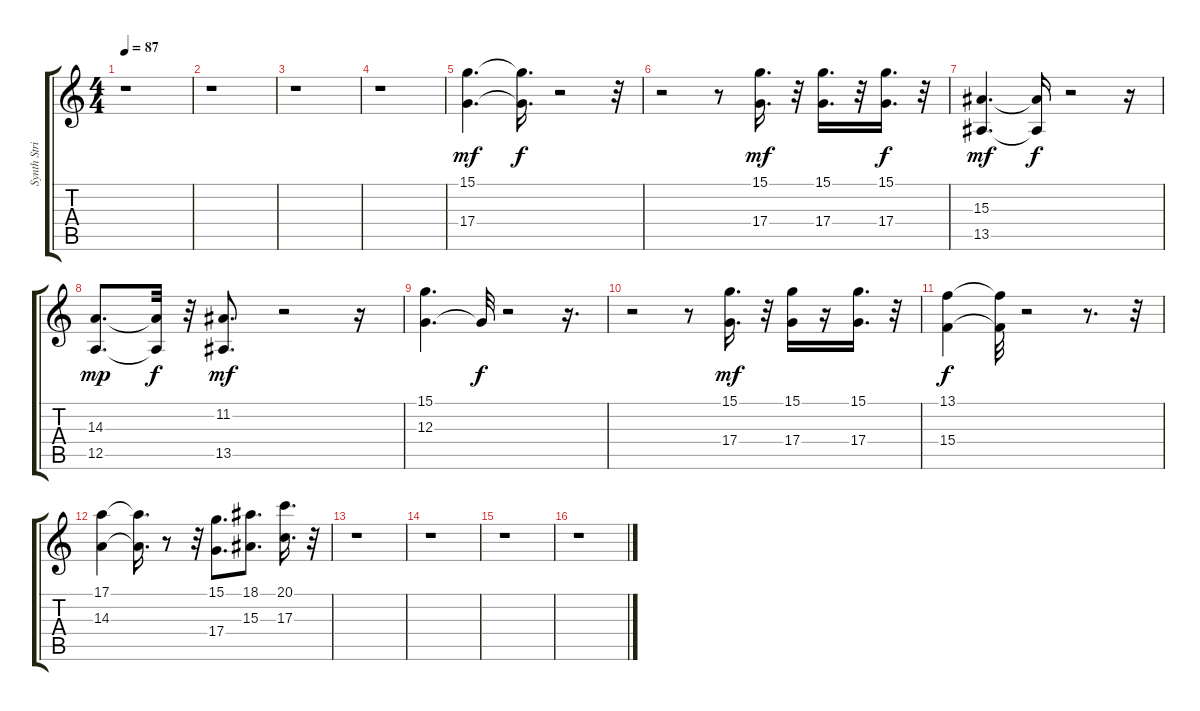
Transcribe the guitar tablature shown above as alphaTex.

\track ("Synth Stri" "Synth Stri") {instrument synthstrings1}
\staff {score tabs}
\tuning (E4 B3 G3 D3 A2 E2) {hide}
\ts (4 4)
\tempo 87
\clef g2
\ks c
r.1{dy f} |
r.1 |
r.1 |
r.1 |
(15.1 17.4).4{d dy mf} (15.1{t} 17.4{t}).16{d dy f} r.2 r.32 |
r.2 r.8 (15.1 17.4).16{d dy mf} r.32 (15.1 17.4).16{d} r.32 (15.1 17.4).16{d dy f} r.32 |
(15.3 13.5).4{d dy mf} (15.3{t} 13.5{t}).16{dy f} r.2 r.16 |
(14.3 12.5).8{d dy mp} (14.3{t} 12.5{t}).32{dy f} r.32 (11.2 13.5).8{d dy mf} r.2 r.16 |
(15.1 12.3).4{d} 12.3{t}.32{dy f} r.2 r.16{d} |
r.2 r.8 (15.1 17.4).16{d dy mf} r.32 (15.1 17.4).16 r.16 (15.1 17.4).16{d} r.32 |
(13.1 15.4).4{dy f} (13.1{t} 15.4{t}).32 r.2 r.8{d} r.32 |
(17.1 14.3).4 (17.1{t} 14.3{t}).16{d} r.8 r.32 (15.1 17.4).8{d} (18.1 15.3).8{d} (20.1 17.3).16{d} r.32 |
r.1 |
r.1 |
r.1 |
r.1
